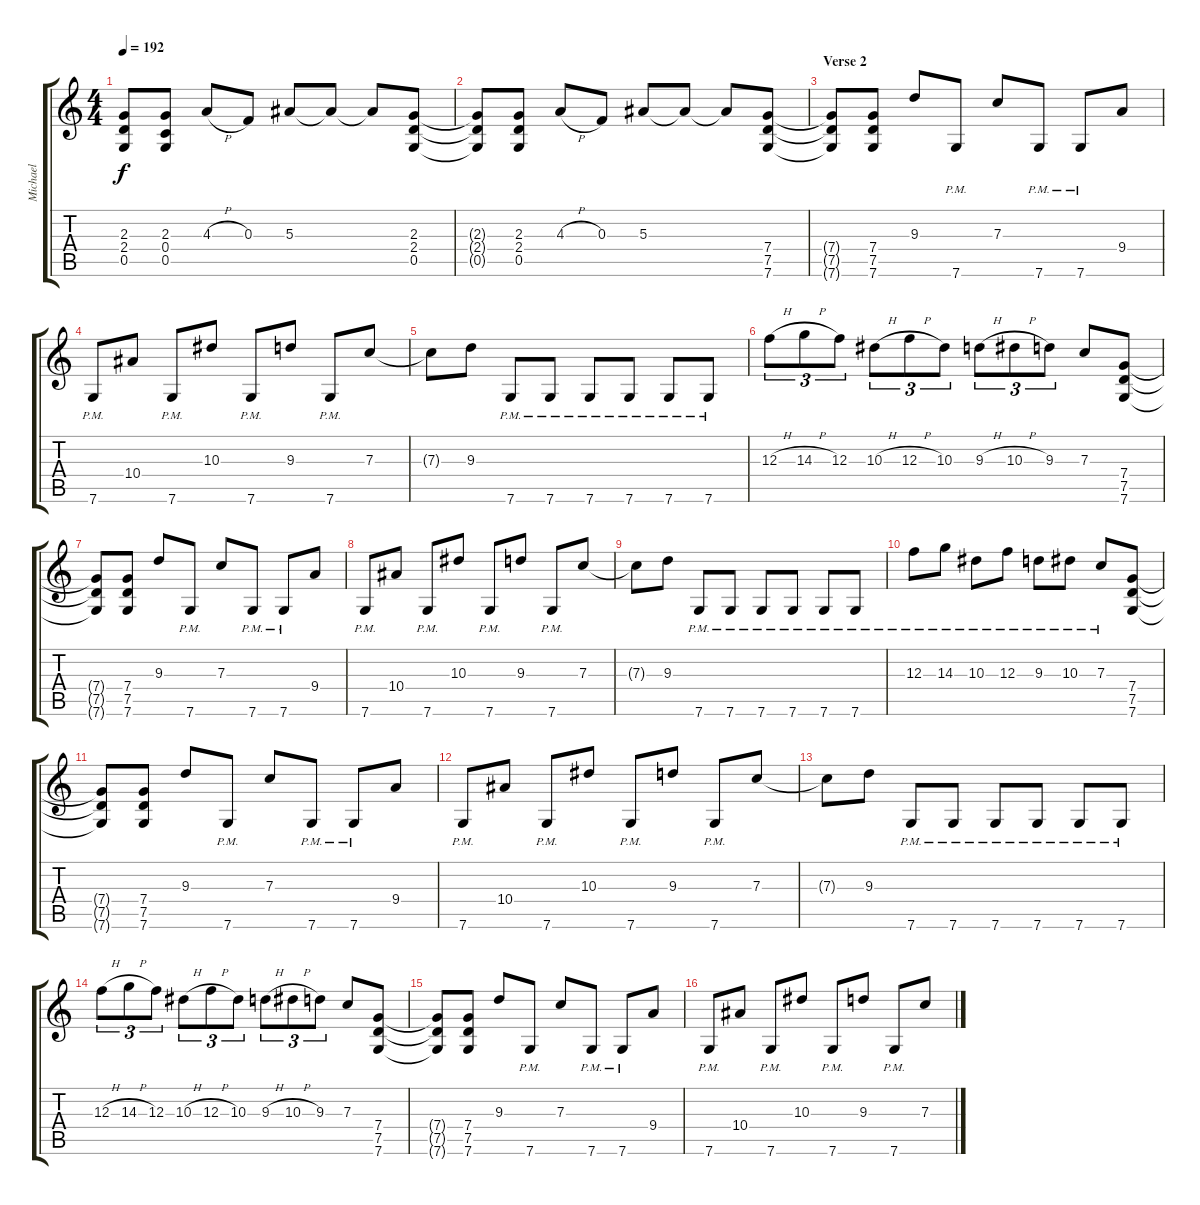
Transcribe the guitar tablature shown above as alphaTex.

\track ("Michael" "Michael") {instrument distortionguitar}
\staff {score tabs}
\tuning (D4 A3 F3 C3 G2 C2) {hide}
\ts (4 4)
\tempo 192
\clef g2
\ks c
(2.3{t} 2.4{t} 0.5{t}).8{dy f} (2.3 0.4 0.5).8 4.3{h}.8 0.3.8 5.3.8 5.3{t}.8 5.3{t}.8 (2.3 2.4 0.5).8 |
(2.3{t} 2.4{t} 0.5{t}).8 (2.3 2.4 0.5).8 4.3{h}.8 0.3.8 5.3.8 5.3{t}.8 5.3{t}.8 (7.4 7.5 7.6).8 |
\section ("" "Verse 2")
(7.4{t} 7.5{t} 7.6{t}).8 (7.4 7.5 7.6).8 9.3.8 7.6{pm}.8 7.3.8 7.6{pm}.8 7.6{pm}.8 9.4.8 |
7.6{pm}.8 10.4.8 7.6{pm}.8 10.3.8 7.6{pm}.8 9.3.8 7.6{pm}.8 7.3.8 |
7.3{t}.8 9.3.8 7.6{pm}.8 7.6{pm}.8 7.6{pm}.8 7.6{pm}.8 7.6{pm}.8 7.6{pm}.8 |
12.3{h}.8{tu (3 2)} 14.3{h}.8{tu (3 2)} 12.3.8{tu (3 2)} 10.3{h}.8{tu (3 2)} 12.3{h}.8{tu (3 2)} 10.3.8{tu (3 2)} 9.3{h}.8{tu (3 2)} 10.3{h}.8{tu (3 2)} 9.3.8{tu (3 2)} 7.3.8 (7.4 7.5 7.6).8 |
(7.4{t} 7.5{t} 7.6{t}).8 (7.4 7.5 7.6).8 9.3.8 7.6{pm}.8 7.3.8 7.6{pm}.8 7.6{pm}.8 9.4.8 |
7.6{pm}.8 10.4.8 7.6{pm}.8 10.3.8 7.6{pm}.8 9.3.8 7.6{pm}.8 7.3.8 |
7.3{t}.8 9.3.8 7.6{pm}.8 7.6{pm}.8 7.6{pm}.8 7.6{pm}.8 7.6{pm}.8 7.6{pm}.8 |
12.3{pm}.8 14.3{pm}.8 10.3{pm}.8 12.3{pm}.8 9.3{pm}.8 10.3{pm}.8 7.3{pm}.8 (7.4 7.5 7.6).8 |
(7.4{t} 7.5{t} 7.6{t}).8 (7.4 7.5 7.6).8 9.3.8 7.6{pm}.8 7.3.8 7.6{pm}.8 7.6{pm}.8 9.4.8 |
7.6{pm}.8 10.4.8 7.6{pm}.8 10.3.8 7.6{pm}.8 9.3.8 7.6{pm}.8 7.3.8 |
7.3{t}.8 9.3.8 7.6{pm}.8 7.6{pm}.8 7.6{pm}.8 7.6{pm}.8 7.6{pm}.8 7.6{pm}.8 |
12.3{h}.8{tu (3 2)} 14.3{h}.8{tu (3 2)} 12.3.8{tu (3 2)} 10.3{h}.8{tu (3 2)} 12.3{h}.8{tu (3 2)} 10.3.8{tu (3 2)} 9.3{h}.8{tu (3 2)} 10.3{h}.8{tu (3 2)} 9.3.8{tu (3 2)} 7.3.8 (7.4 7.5 7.6).8 |
(7.4{t} 7.5{t} 7.6{t}).8 (7.4 7.5 7.6).8 9.3.8 7.6{pm}.8 7.3.8 7.6{pm}.8 7.6{pm}.8 9.4.8 |
7.6{pm}.8 10.4.8 7.6{pm}.8 10.3.8 7.6{pm}.8 9.3.8 7.6{pm}.8 7.3.8
